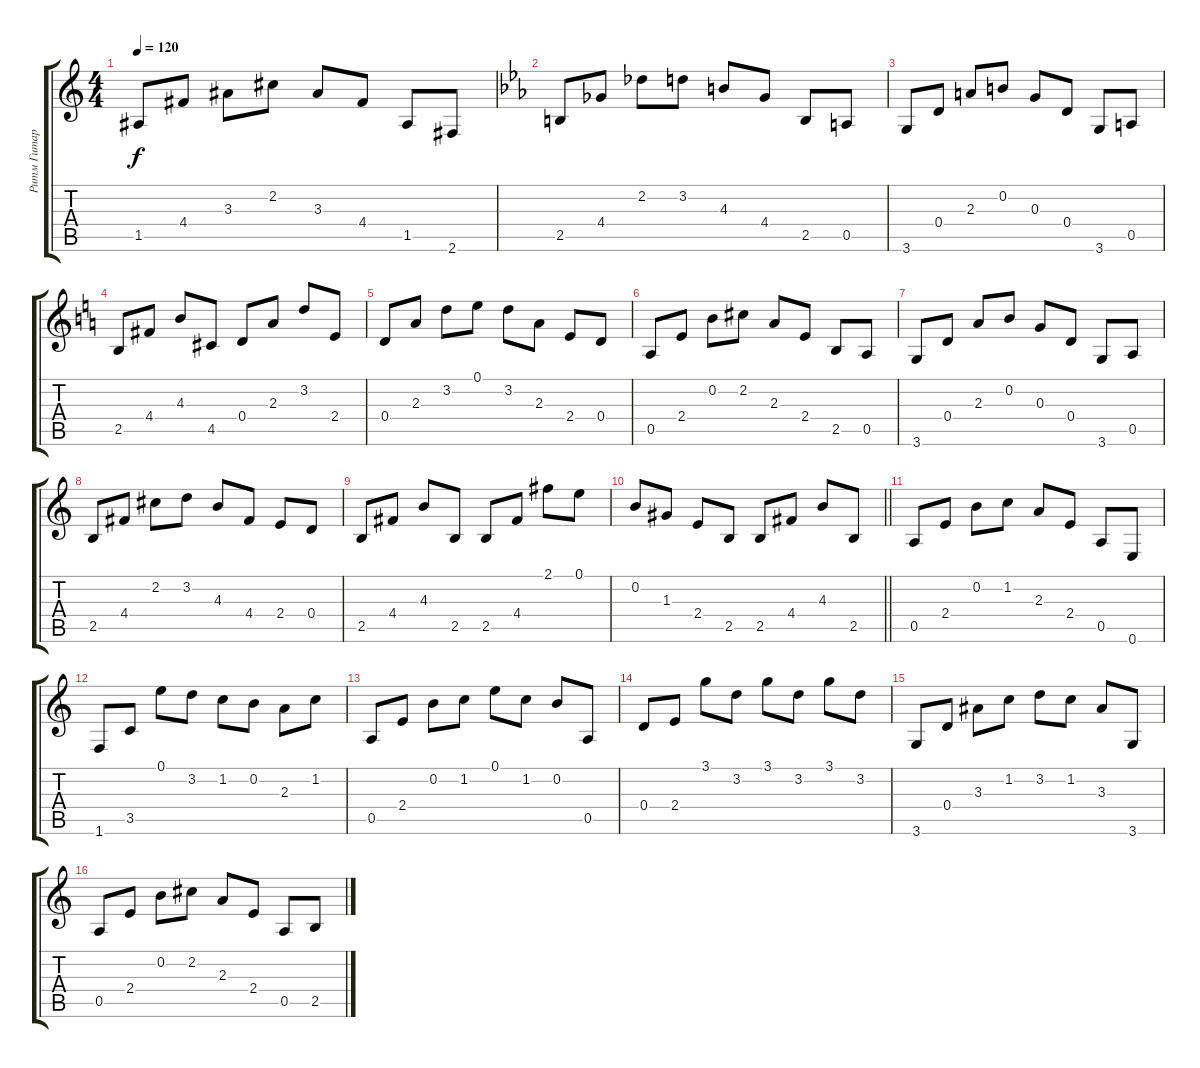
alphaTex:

\track ("Ритм Гитара" "Ритм Гитар") {instrument acousticguitarnylon}
\staff {score tabs}
\tuning (E4 B3 G3 D3 A2 E2) {hide}
\ts (4 4)
\tempo 120
\clef g2
\ks c
1.5.8{dy f} 4.4.8 3.3.8 2.2.8 3.3.8 4.4.8 1.5.8 2.6.8 |
\ks eb
2.5.8 4.4.8 2.2.8 3.2.8 4.3.8 4.4.8 2.5.8 0.5.8 |
3.6.8 0.4.8 2.3.8 0.2.8 0.3.8 0.4.8 3.6.8 0.5.8 |
\ks c
2.5.8 4.4.8 4.3.8 4.5.8 0.4.8 2.3.8 3.2.8 2.4.8 |
0.4.8 2.3.8 3.2.8 0.1.8 3.2.8 2.3.8 2.4.8 0.4.8 |
0.5.8 2.4.8 0.2.8 2.2.8 2.3.8 2.4.8 2.5.8 0.5.8 |
3.6.8 0.4.8 2.3.8 0.2.8 0.3.8 0.4.8 3.6.8 0.5.8 |
2.5.8 4.4.8 2.2.8 3.2.8 4.3.8 4.4.8 2.4.8 0.4.8 |
2.5.8 4.4.8 4.3.8 2.5.8 2.5.8 4.4.8 2.1.8 0.1.8 |
\barLineRight lightlight
0.2.8 1.3.8 2.4.8 2.5.8 2.5.8 4.4.8 4.3.8 2.5.8 |
0.5.8 2.4.8 0.2.8 1.2.8 2.3.8 2.4.8 0.5.8 0.6.8 |
1.6.8 3.5.8 0.1.8 3.2.8 1.2.8 0.2.8 2.3.8 1.2.8 |
0.5.8 2.4.8 0.2.8 1.2.8 0.1.8 1.2.8 0.2.8 0.5.8 |
0.4.8 2.4.8 3.1.8 3.2.8 3.1.8 3.2.8 3.1.8 3.2.8 |
3.6.8 0.4.8 3.3.8 1.2.8 3.2.8 1.2.8 3.3.8 3.6.8 |
0.5.8 2.4.8 0.2.8 2.2.8 2.3.8 2.4.8 0.5.8 2.5.8
